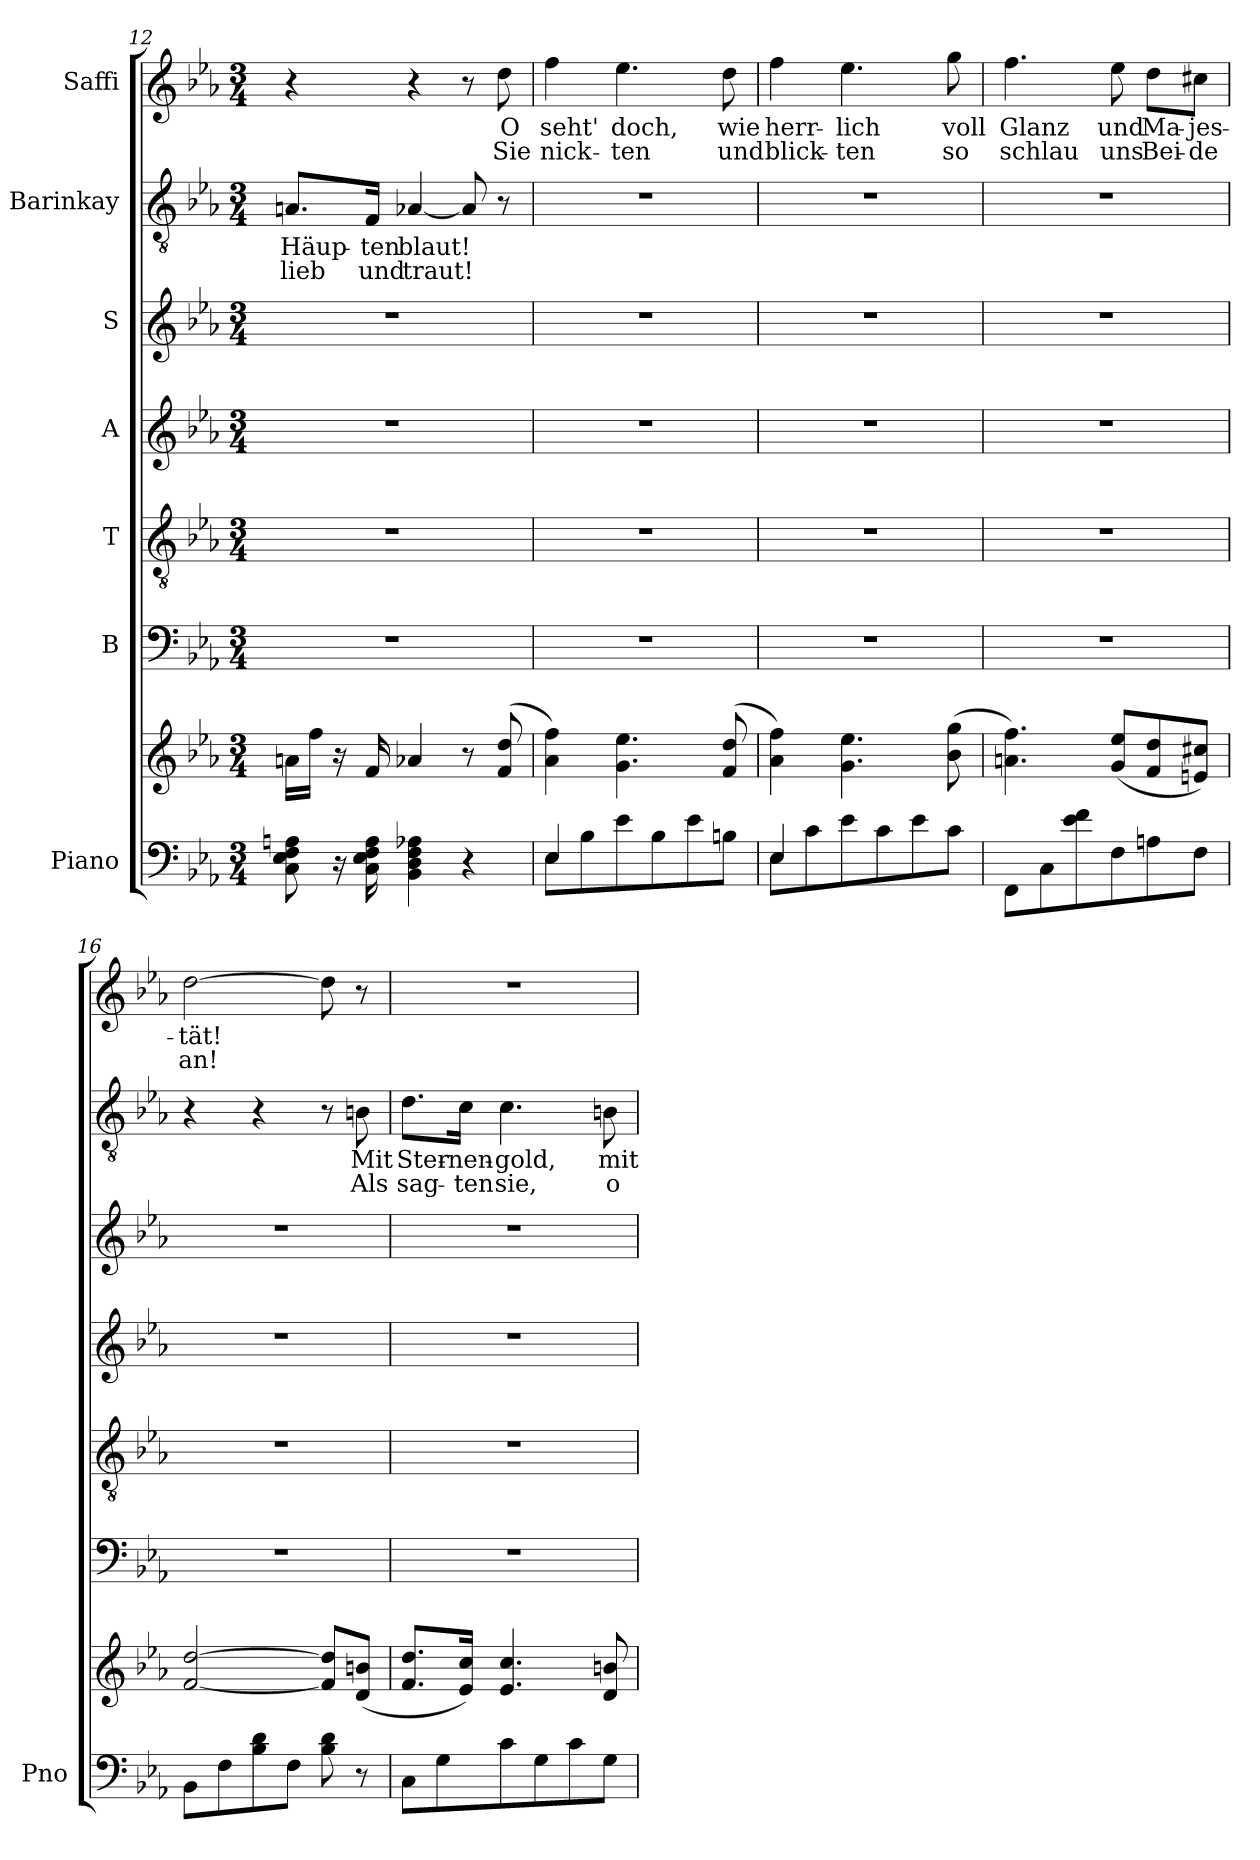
**kern	**kern	**kern	**kern	**kern	**kern	**kern	**text	**text	**kern	**text	**text
*part7	*part7	*part6	*part5	*part4	*part3	*part2	*part2	*part2	*part1	*part1	*part1
*staff8	*staff7	*staff6	*staff5	*staff4	*staff3	*staff2	*staff2	*staff2	*staff1	*staff1	*staff1
*I"Piano	*	*I"B	*I"T	*I"A	*I"S	*I"Barinkay	*	*	*I"Saffi	*	*
*I'Pno	*	*	*	*	*	*	*	*	*	*	*
*clefF4	*clefG2	*clefF4	*clefGv2	*clefG2	*clefG2	*clefGv2	*	*	*clefG2	*	*
*k[b-e-a-]	*k[b-e-a-]	*k[b-e-a-]	*k[b-e-a-]	*k[b-e-a-]	*k[b-e-a-]	*k[b-e-a-]	*	*	*k[b-e-a-]	*	*
*M3/4	*M3/4	*M3/4	*M3/4	*M3/4	*M3/4	*M3/4	*	*	*M3/4	*	*
=12	=12	=12	=12	=12	=12	=12	=12	=12	=12	=12	=12
!	!	!	!	!	!	!	!LO:LY:b	!LO:LY:b	!	!	!
8C\ 8E-\ 8F\ 8An\	16an\LL	2.r	2.r	2.r	2.r	8.An/L	Häup-	lieb	4r	.	.
.	16ff\JJ	.	.	.	.	.	.	.	.	.	.
16r	16r	.	.	.	.	.	.	.	.	.	.
!	!	!	!	!	!	!	!LO:LY:b	!LO:LY:b	!	!	!
16C\ 16E-\ 16F\ 16A\	16f/	.	.	.	.	16F/Jk	-ten	und	.	.	.
!	!	!	!	!	!	!	!LO:LY:b	!LO:LY:b	!	!	!
4BB-\ 4D\ 4F\ 4A-X\	4a-X/	.	.	.	.	[4A-X/	blaut!	traut!	4r	.	.
4r	8r	.	.	.	.	8A-/]	.	.	8r	.	.
!	!	!	!	!	!	!	!	!	!	!LO:LY:b	!LO:LY:b
.	(>8f/ 8dd/	.	.	.	.	8r	.	.	8dd\	O	Sie
!!LO:PB:g=z
=13	=13	=13	=13	=13	=13	=13	=13	=13	=13	=13	=13
*^	*	*	*	*	*	*	*	*	*	*	*
!	!	!	!	!	!	!	!	!	!	!	!LO:LY:b	!LO:LY:b
4E-/	8E-\L	4a-\ 4ff\)	2.r	2.r	2.r	2.r	2.r	.	.	4ff\	seht'	nick-
.	8B-\	.	.	.	.	.	.	.	.	.	.	.
!	!	!	!	!	!	!	!	!	!	!	!LO:LY:b	!LO:LY:b
2ryy	8e-\	4.g\ 4.ee-\	.	.	.	.	.	.	.	4.ee-\	doch,	-ten
.	8B-\	.	.	.	.	.	.	.	.	.	.	.
.	8e-\	.	.	.	.	.	.	.	.	.	.	.
!	!	!	!	!	!	!	!	!	!	!	!LO:LY:b	!LO:LY:b
.	8Bn\J	(>8f/ 8dd/	.	.	.	.	.	.	.	8dd\	wie	und
=14	=14	=14	=14	=14	=14	=14	=14	=14	=14	=14	=14	=14
!	!	!	!	!	!	!	!	!	!	!	!LO:LY:b	!LO:LY:b
4E-/	8E-\L	4a-\ 4ff\)	2.r	2.r	2.r	2.r	2.r	.	.	4ff\	herr-	blick-
.	8c\	.	.	.	.	.	.	.	.	.	.	.
!	!	!	!	!	!	!	!	!	!	!	!LO:LY:b	!LO:LY:b
2ryy	8e-\	4.g\ 4.ee-\	.	.	.	.	.	.	.	4.ee-\	-lich	-ten
.	8c\	.	.	.	.	.	.	.	.	.	.	.
.	8e-\	.	.	.	.	.	.	.	.	.	.	.
!	!	!	!	!	!	!	!	!	!	!	!LO:LY:b	!LO:LY:b
.	8c\J	(>8b-\ 8gg\	.	.	.	.	.	.	.	8gg\	voll	so
=15	=15	=15	=15	=15	=15	=15	=15	=15	=15	=15	=15	=15
!	!	!	!	!	!	!	!	!	!	!	!LO:LY:b	!LO:LY:b
*v	*v	*	*	*	*	*	*	*	*	*	*	*
8FF\L	4.an\ 4.ff\)	2.r	2.r	2.r	2.r	2.r	.	.	4.ff\	Glanz	schlau
8C\	.	.	.	.	.	.	.	.	.	.	.
8e-\ 8f\	.	.	.	.	.	.	.	.	.	.	.
!	!	!	!	!	!	!	!	!	!	!LO:LY:b	!LO:LY:b
8F\	(<8g/ 8ee-/L	.	.	.	.	.	.	.	8ee-\	und	uns
!	!	!	!	!	!	!	!	!	!	!LO:LY:b	!LO:LY:b
8An\	8f/ 8dd/	.	.	.	.	.	.	.	8dd\L	Ma-	Bei-
!	!	!	!	!	!	!	!	!	!	!LO:LY:b	!LO:LY:b
8F\J	8en/ 8cc#X/J)	.	.	.	.	.	.	.	8cc#X\J	-jes-	-de
=16	=16	=16	=16	=16	=16	=16	=16	=16	=16	=16	=16
!	!	!	!	!	!	!	!	!	!	!LO:LY:b	!LO:LY:b
8BB-\L	[2f/ [2dd/	2.r	2.r	2.r	2.r	4r	.	.	[2dd\	-tät!	an!
8F\	.	.	.	.	.	.	.	.	.	.	.
8B-\ 8d\	.	.	.	.	.	4r	.	.	.	.	.
8F\J	.	.	.	.	.	.	.	.	.	.	.
8B-\ 8d\	8f/] 8dd/]L	.	.	.	.	8r	.	.	8dd\]	.	.
!	!	!	!	!	!	!	!LO:LY:b	!LO:LY:b	!	!	!
8r	(<8d/ 8bn/J	.	.	.	.	8Bn\	Mit	Als	8r	.	.
=17	=17	=17	=17	=17	=17	=17	=17	=17	=17	=17	=17
!	!	!	!	!	!	!	!LO:LY:b	!LO:LY:b	!	!	!
8C\L	8.f/ 8.dd/L	2.r	2.r	2.r	2.r	8.d\L	Ster-	sag-	2.r	.	.
8G\	.	.	.	.	.	.	.	.	.	.	.
!	!	!	!	!	!	!	!LO:LY:b	!LO:LY:b	!	!	!
.	16e-/ 16cc/Jk)	.	.	.	.	16c\Jk	-nen-	-ten	.	.	.
!	!	!	!	!	!	!	!LO:LY:b	!LO:LY:b	!	!	!
8c\	4.e-/ 4.cc/	.	.	.	.	4.c\	-gold,	sie,	.	.	.
8G\	.	.	.	.	.	.	.	.	.	.	.
8c\	.	.	.	.	.	.	.	.	.	.	.
!	!	!	!	!	!	!	!LO:LY:b	!LO:LY:b	!	!	!
8G\J	8d/ 8bn/	.	.	.	.	8Bn\	mit	o	.	.	.
=	=	=	=	=	=	=	=	=	=	=	=
*-	*-	*-	*-	*-	*-	*-	*-	*-	*-	*-	*-
